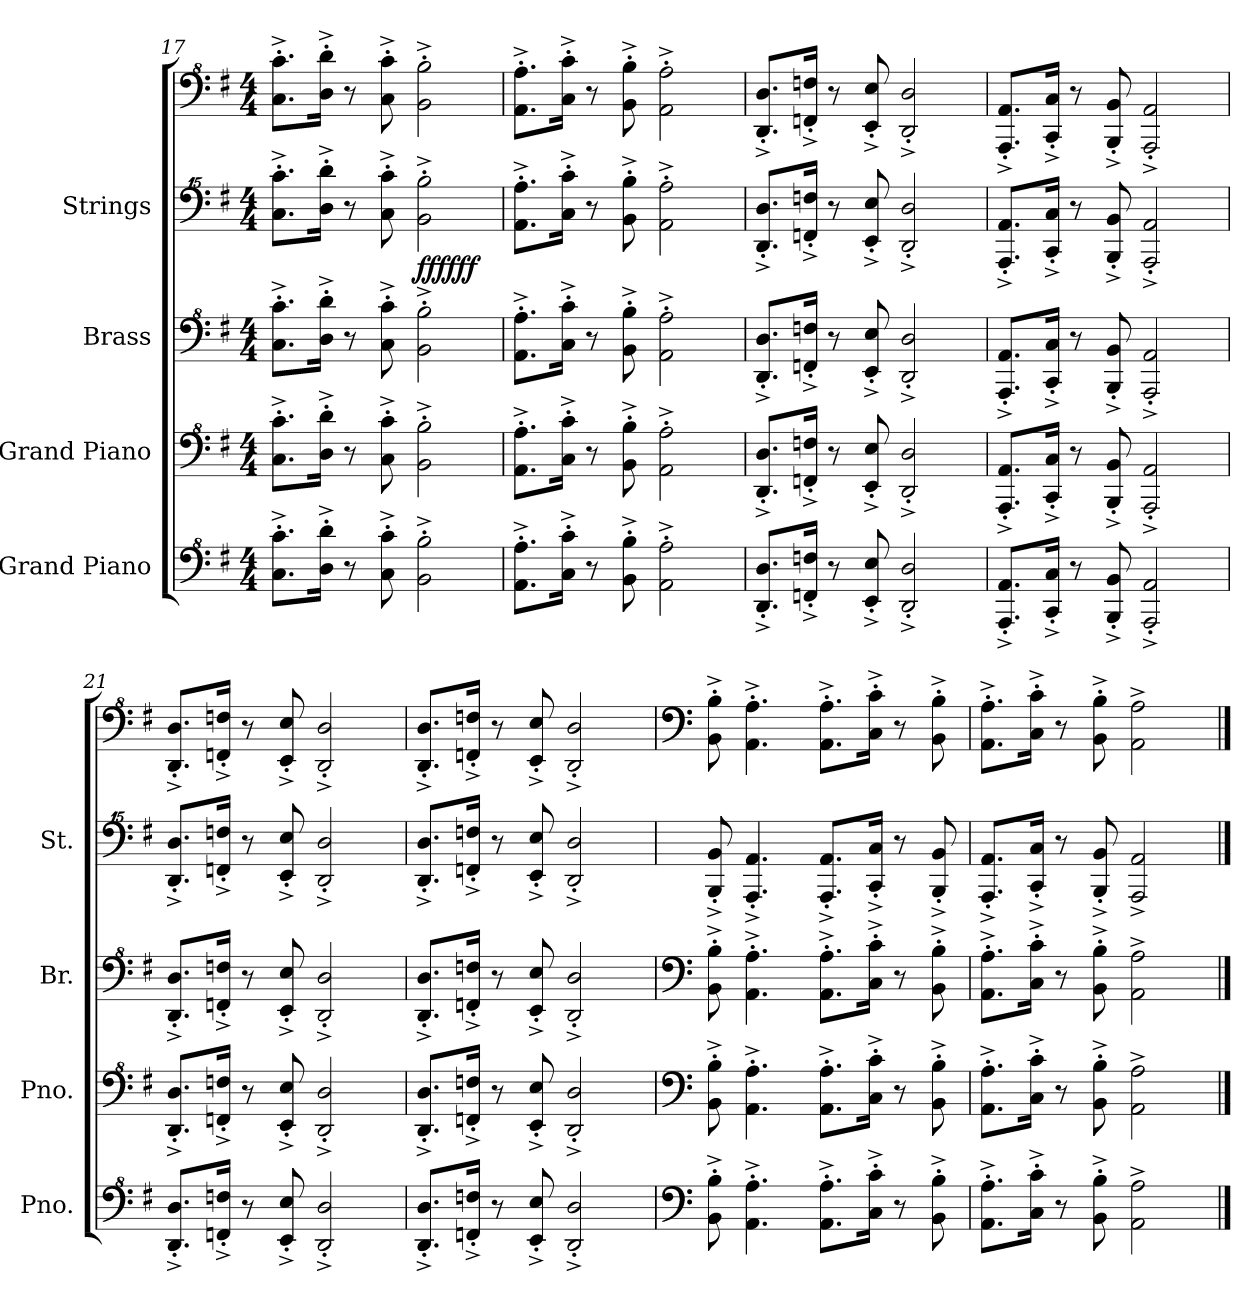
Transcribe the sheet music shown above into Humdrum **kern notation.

**kern	**kern	**kern	**kern	**kern	**dynam
*part4	*part3	*part2	*part1	*part1	*part1
*staff5	*staff4	*staff3	*staff2	*staff1	*staff1/2
*I"Grand Piano	*I"Grand Piano	*I"Brass	*I"Strings	*	*
*I'Pno.	*I'Pno.	*I'Br.	*I'St.	*	*
*clefF^4	*clefF^4	*clefF^4	*clefF^^4	*clefF^4	*
*k[f#]	*k[f#]	*k[f#]	*k[f#]	*k[f#]	*
*M4/4	*M4/4	*M4/4	*M4/4	*M4/4	*
=17	=17	=17	=17	=17	=17
8.c\'^ 8.cc\'^L	8.c\'^ 8.cc\'^L	8.c\'^ 8.cc\'^L	8.cc\'^ 8.ccc\'^L	8.c\'^ 8.cc\'^L	.
16d\'^ 16dd\'^Jk	16d\'^ 16dd\'^Jk	16d\'^ 16dd\'^Jk	16dd\'^ 16ddd\'^Jk	16d\'^ 16dd\'^Jk	.
8r	8r	8r	8r	8r	.
8c\'^ 8cc\'^	8c\'^ 8cc\'^	8c\'^ 8cc\'^	8cc\'^ 8ccc\'^	8c\'^ 8cc\'^	.
!	!	!	!	!	!LO:DY:b=2
2B\'^ 2b\'^	2B\'^ 2b\'^	2B\'^ 2b\'^	2b\'^ 2bb\'^	2B\'^ 2b\'^	ffffff
!!LO:LB:g=z
=18	=18	=18	=18	=18	=18
8.A\'^ 8.a\'^L	8.A\'^ 8.a\'^L	8.A\'^ 8.a\'^L	8.a\'^ 8.aa\'^L	8.A\'^ 8.a\'^L	.
16c\'^ 16cc\'^Jk	16c\'^ 16cc\'^Jk	16c\'^ 16cc\'^Jk	16cc\'^ 16ccc\'^Jk	16c\'^ 16cc\'^Jk	.
8r	8r	8r	8r	8r	.
8B\'^ 8b\'^	8B\'^ 8b\'^	8B\'^ 8b\'^	8b\'^ 8bb\'^	8B\'^ 8b\'^	.
2A\'^ 2a\'^	2A\'^ 2a\'^	2A\'^ 2a\'^	2a\'^ 2aa\'^	2A\'^ 2a\'^	.
=19	=19	=19	=19	=19	=19
8.D/'^ 8.d/'^L	8.D/'^ 8.d/'^L	8.D/'^ 8.d/'^L	8.d/'^ 8.dd/'^L	8.D/'^ 8.d/'^L	.
16Fn/'^ 16fn/'^Jk	16Fn/'^ 16fn/'^Jk	16Fn/'^ 16fn/'^Jk	16fn/'^ 16ffn/'^Jk	16Fn/'^ 16fn/'^Jk	.
8r	8r	8r	8r	8r	.
8E/'^ 8e/'^	8E/'^ 8e/'^	8E/'^ 8e/'^	8e/'^ 8ee/'^	8E/'^ 8e/'^	.
2D/'^ 2d/'^	2D/'^ 2d/'^	2D/'^ 2d/'^	2d/'^ 2dd/'^	2D/'^ 2d/'^	.
=20	=20	=20	=20	=20	=20
8.AA/'^ 8.A/'^L	8.AA/'^ 8.A/'^L	8.AA/'^ 8.A/'^L	8.A/'^ 8.a/'^L	8.AA/'^ 8.A/'^L	.
16C/'^ 16c/'^Jk	16C/'^ 16c/'^Jk	16C/'^ 16c/'^Jk	16c/'^ 16cc/'^Jk	16C/'^ 16c/'^Jk	.
8r	8r	8r	8r	8r	.
8BB/'^ 8B/'^	8BB/'^ 8B/'^	8BB/'^ 8B/'^	8B/'^ 8b/'^	8BB/'^ 8B/'^	.
2AA/'^ 2A/'^	2AA/'^ 2A/'^	2AA/'^ 2A/'^	2A/'^ 2a/'^	2AA/'^ 2A/'^	.
=21	=21	=21	=21	=21	=21
8.D/'^ 8.d/'^L	8.D/'^ 8.d/'^L	8.D/'^ 8.d/'^L	8.d/'^ 8.dd/'^L	8.D/'^ 8.d/'^L	.
16Fn/'^ 16fn/'^Jk	16Fn/'^ 16fn/'^Jk	16Fn/'^ 16fn/'^Jk	16fn/'^ 16ffn/'^Jk	16Fn/'^ 16fn/'^Jk	.
8r	8r	8r	8r	8r	.
8E/'^ 8e/'^	8E/'^ 8e/'^	8E/'^ 8e/'^	8e/'^ 8ee/'^	8E/'^ 8e/'^	.
2D/'^ 2d/'^	2D/'^ 2d/'^	2D/'^ 2d/'^	2d/'^ 2dd/'^	2D/'^ 2d/'^	.
=22	=22	=22	=22	=22	=22
8.D/'^ 8.d/'^L	8.D/'^ 8.d/'^L	8.D/'^ 8.d/'^L	8.d/'^ 8.dd/'^L	8.D/'^ 8.d/'^L	.
16Fn/'^ 16fn/'^Jk	16Fn/'^ 16fn/'^Jk	16Fn/'^ 16fn/'^Jk	16fn/'^ 16ffn/'^Jk	16Fn/'^ 16fn/'^Jk	.
8r	8r	8r	8r	8r	.
8E/'^ 8e/'^	8E/'^ 8e/'^	8E/'^ 8e/'^	8e/'^ 8ee/'^	8E/'^ 8e/'^	.
2D/'^ 2d/'^	2D/'^ 2d/'^	2D/'^ 2d/'^	2d/'^ 2dd/'^	2D/'^ 2d/'^	.
=23	=23	=23	=23	=23	=23
*clefF4	*clefF4	*clefF4	*	*clefF4	*
8BB\'^ 8B\'^	8BB\'^ 8B\'^	8BB\'^ 8B\'^	8B/'^ 8b/'^	8BB\'^ 8B\'^	.
4.AA\'^ 4.A\'^	4.AA\'^ 4.A\'^	4.AA\'^ 4.A\'^	4.A/'^ 4.a/'^	4.AA\'^ 4.A\'^	.
8.AA\'^ 8.A\'^L	8.AA\'^ 8.A\'^L	8.AA\'^ 8.A\'^L	8.A/'^ 8.a/'^L	8.AA\'^ 8.A\'^L	.
16C\'^ 16c\'^Jk	16C\'^ 16c\'^Jk	16C\'^ 16c\'^Jk	16c/'^ 16cc/'^Jk	16C\'^ 16c\'^Jk	.
8r	8r	8r	8r	8r	.
8BB\'^ 8B\'^	8BB\'^ 8B\'^	8BB\'^ 8B\'^	8B/'^ 8b/'^	8BB\'^ 8B\'^	.
!!LO:PB:g=z
=24	=24	=24	=24	=24	=24
8.AA\'^ 8.A\'^L	8.AA\'^ 8.A\'^L	8.AA\'^ 8.A\'^L	8.A/'^ 8.a/'^L	8.AA\'^ 8.A\'^L	.
16C\'^ 16c\'^Jk	16C\'^ 16c\'^Jk	16C\'^ 16c\'^Jk	16c/'^ 16cc/'^Jk	16C\'^ 16c\'^Jk	.
8r	8r	8r	8r	8r	.
8BB\'^ 8B\'^	8BB\'^ 8B\'^	8BB\'^ 8B\'^	8B/'^ 8b/'^	8BB\'^ 8B\'^	.
2AA\^ 2A\^	2AA\^ 2A\^	2AA\^ 2A\^	2A/^ 2a/^	2AA\^ 2A\^	.
==	==	==	==	==	==
*-	*-	*-	*-	*-	*-
